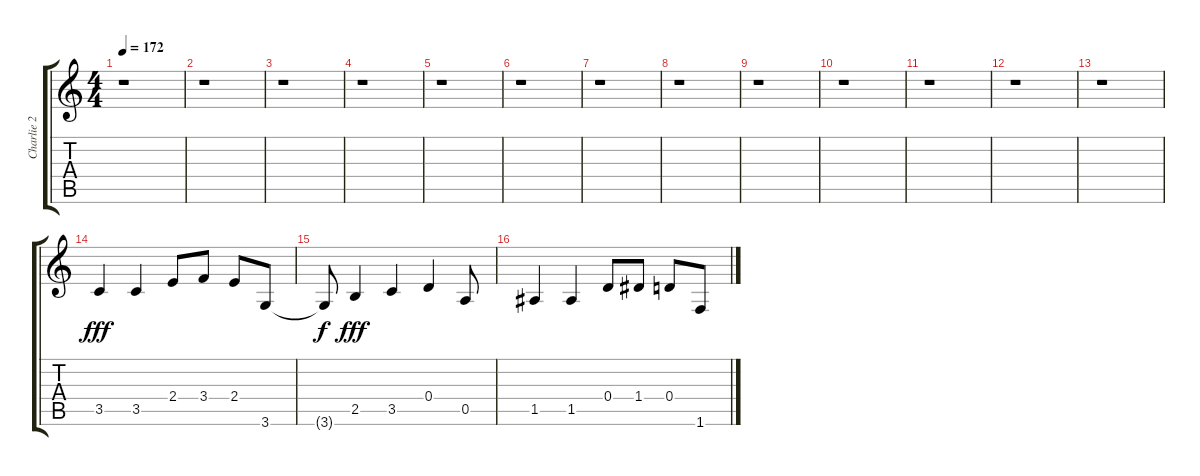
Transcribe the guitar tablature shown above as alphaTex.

\track ("Charlie 2" "Charlie 2") {instrument overdrivenguitar}
\staff {score tabs}
\tuning (E4 B3 G3 D3 A2 E2) {hide}
\ts (4 4)
\tempo 172
\clef g2
\ks c
r.1{dy fff} |
r.1 |
r.1 |
r.1 |
r.1 |
r.1 |
r.1 |
r.1 |
r.1 |
r.1 |
r.1 |
r.1 |
r.1 |
3.5.4 3.5.4 2.4.8 3.4.8 2.4.8 3.6.8 |
3.6{t}.8{dy f} 2.5.4{dy fff} 3.5.4 0.4.4 0.5.8 |
1.5.4 1.5.4 0.4.8 1.4.8 0.4.8 1.6.8
